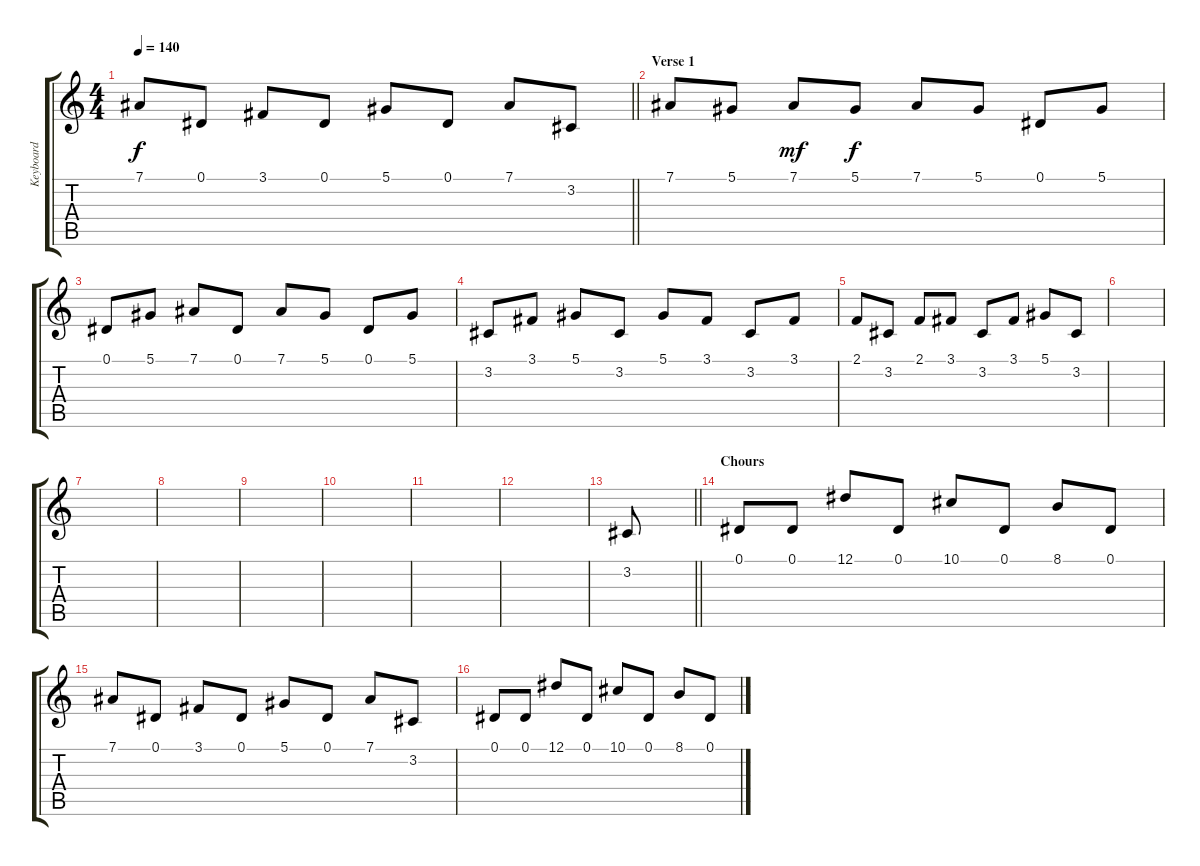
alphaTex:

\track ("Keyboard" "Keyboard") {instrument lead2sawtooth}
\staff {score tabs}
\tuning (Eb4 Bb3 Gb3 Db3 Ab2 Eb2) {hide}
\ts (4 4)
\tempo 140
\clef g2
\barLineRight lightlight
\ks c
7.1.8{dy f} 0.1.8 3.1.8 0.1.8 5.1.8 0.1.8 7.1.8 3.2.8 |
\section ("" "Verse 1")
7.1.8 5.1.8 7.1.8{dy mf} 5.1.8{dy f} 7.1.8 5.1.8 0.1.8 5.1.8 |
0.1.8 5.1.8 7.1.8 0.1.8 7.1.8 5.1.8 0.1.8 5.1.8 |
3.2.8 3.1.8 5.1.8 3.2.8 5.1.8 3.1.8 3.2.8 3.1.8 |
2.1.8 3.2.8 2.1.8 3.1.8 3.2.8 3.1.8 5.1.8 3.2.8 |
|
|
|
|
|
|
|
\barLineRight lightlight
3.2.8 |
\section ("" "Chours")
0.1.8 0.1.8 12.1.8 0.1.8 10.1.8 0.1.8 8.1.8 0.1.8 |
7.1.8 0.1.8 3.1.8 0.1.8 5.1.8 0.1.8 7.1.8 3.2.8 |
0.1.8 0.1.8 12.1.8 0.1.8 10.1.8 0.1.8 8.1.8 0.1.8
